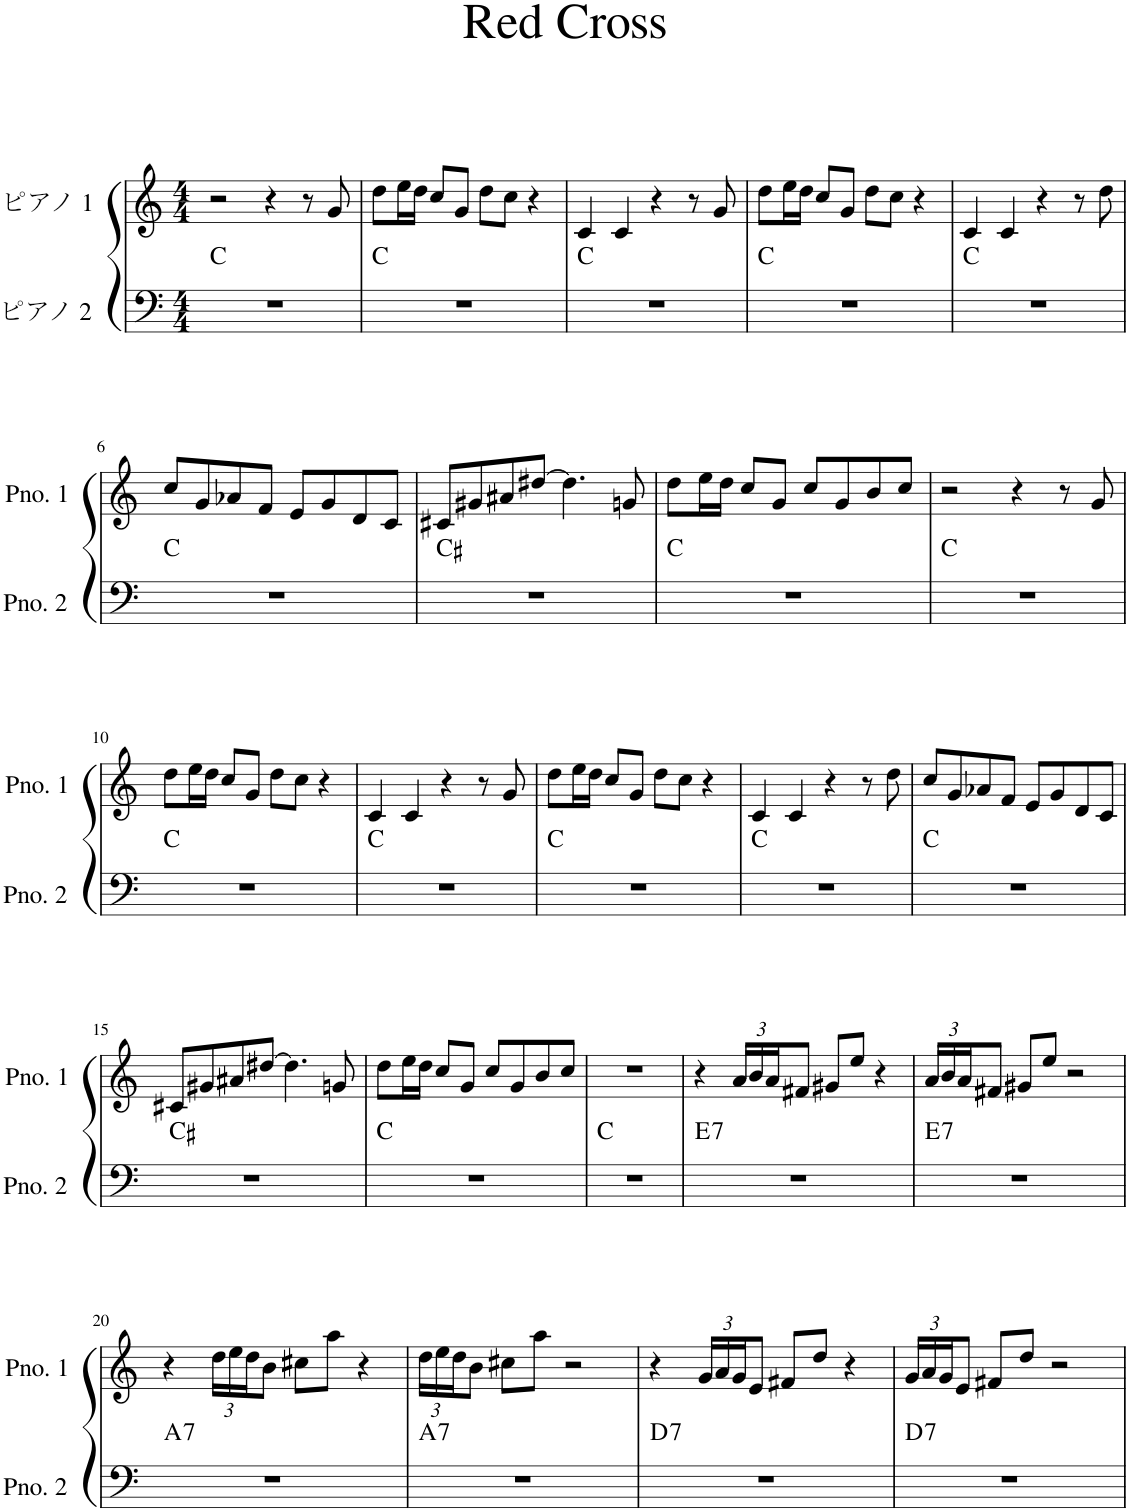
**kern	**harte	**kern
*part2	*part2	*part1
*staff2	*	*staff1
*I"ピアノ 2	*	*I"ピアノ 1
*clefF4	*	*clefG2
*k[]	*	*k[]
*M4/4	*	*M4/4
=1	=1	=1
1r	C:maj	2r
.	.	4r
.	.	8r
.	.	8g/
=2	=2	=2
1r	C:maj	8dd\L
.	.	16ee\L
.	.	16dd\JJ
.	.	8cc/L
.	.	8g/J
.	.	8dd\L
.	.	8cc\J
.	.	4r
=3	=3	=3
1r	C:maj	4c/
.	.	4c/
.	.	4r
.	.	8r
.	.	8g/
=4	=4	=4
1r	C:maj	8dd\L
.	.	16ee\L
.	.	16dd\JJ
.	.	8cc/L
.	.	8g/J
.	.	8dd\L
.	.	8cc\J
.	.	4r
=5	=5	=5
1r	C:maj	4c/
.	.	4c/
.	.	4r
.	.	8r
.	.	8dd\
!!LO:LB:g=z
=6	=6	=6
1r	C:maj	8cc/L
.	.	8g/
.	.	8a-X/
.	.	8f/J
.	.	8e/L
.	.	8g/
.	.	8d/
.	.	8c/J
=7	=7	=7
1r	C#:maj	8c#X/L
.	.	8g#X/
.	.	8a#X/
.	.	[8dd#X/J
.	.	4.dd#\]
.	.	8gn/
=8	=8	=8
1r	C:maj	8dd\L
.	.	16ee\L
.	.	16dd\JJ
.	.	8cc/L
.	.	8g/J
.	.	8cc/L
.	.	8g/
.	.	8b/
.	.	8cc/J
=9	=9	=9
1r	C:maj	2r
.	.	4r
.	.	8r
.	.	8g/
!!LO:LB:g=z
=10	=10	=10
1r	C:maj	8dd\L
.	.	16ee\L
.	.	16dd\JJ
.	.	8cc/L
.	.	8g/J
.	.	8dd\L
.	.	8cc\J
.	.	4r
=11	=11	=11
1r	C:maj	4c/
.	.	4c/
.	.	4r
.	.	8r
.	.	8g/
=12	=12	=12
1r	C:maj	8dd\L
.	.	16ee\L
.	.	16dd\JJ
.	.	8cc/L
.	.	8g/J
.	.	8dd\L
.	.	8cc\J
.	.	4r
=13	=13	=13
1r	C:maj	4c/
.	.	4c/
.	.	4r
.	.	8r
.	.	8dd\
=14	=14	=14
1r	C:maj	8cc/L
.	.	8g/
.	.	8a-X/
.	.	8f/J
.	.	8e/L
.	.	8g/
.	.	8d/
.	.	8c/J
!!LO:LB:g=z
=15	=15	=15
1r	C#:maj	8c#X/L
.	.	8g#X/
.	.	8a#X/
.	.	[8dd#X/J
.	.	4.dd#\]
.	.	8gn/
=16	=16	=16
1r	C:maj	8dd\L
.	.	16ee\L
.	.	16dd\JJ
.	.	8cc/L
.	.	8g/J
.	.	8cc/L
.	.	8g/
.	.	8b/
.	.	8cc/J
=17	=17	=17
1r	C:maj	1r
=18	=18	=18
!	!LO:H:kt=7	!
1r	E:7	4r
*	*	*Xbrackettup
.	.	24a/LL
.	.	24b/
.	.	24a/J
.	.	8f#X/J
.	.	8g#X/L
.	.	8ee/J
.	.	4r
=19	=19	=19
!	!LO:H:kt=7	!
1r	E:7	24a/LL
.	.	24b/
.	.	24a/J
.	.	8f#X/J
.	.	8g#X/L
.	.	8ee/J
.	.	2r
!!LO:LB:g=z
=20	=20	=20
!	!LO:H:kt=7	!
1r	A:7	4r
.	.	24dd\LL
.	.	24ee\
.	.	24dd\J
.	.	8b\J
.	.	8cc#X\L
.	.	8aa\J
.	.	4r
=21	=21	=21
!	!LO:H:kt=7	!
1r	A:7	24dd\LL
.	.	24ee\
.	.	24dd\J
.	.	8b\J
.	.	8cc#X\L
.	.	8aa\J
.	.	2r
=22	=22	=22
!	!LO:H:kt=7	!
1r	D:7	4r
.	.	24g/LL
.	.	24a/
.	.	24g/J
.	.	8e/J
.	.	8f#X/L
.	.	8dd/J
.	.	4r
=23	=23	=23
!	!LO:H:kt=7	!
1r	D:7	24g/LL
.	.	24a/
.	.	24g/J
.	.	8e/J
.	.	8f#X/L
.	.	8dd/J
.	.	2r
=	=	=
*-	*-	*-
